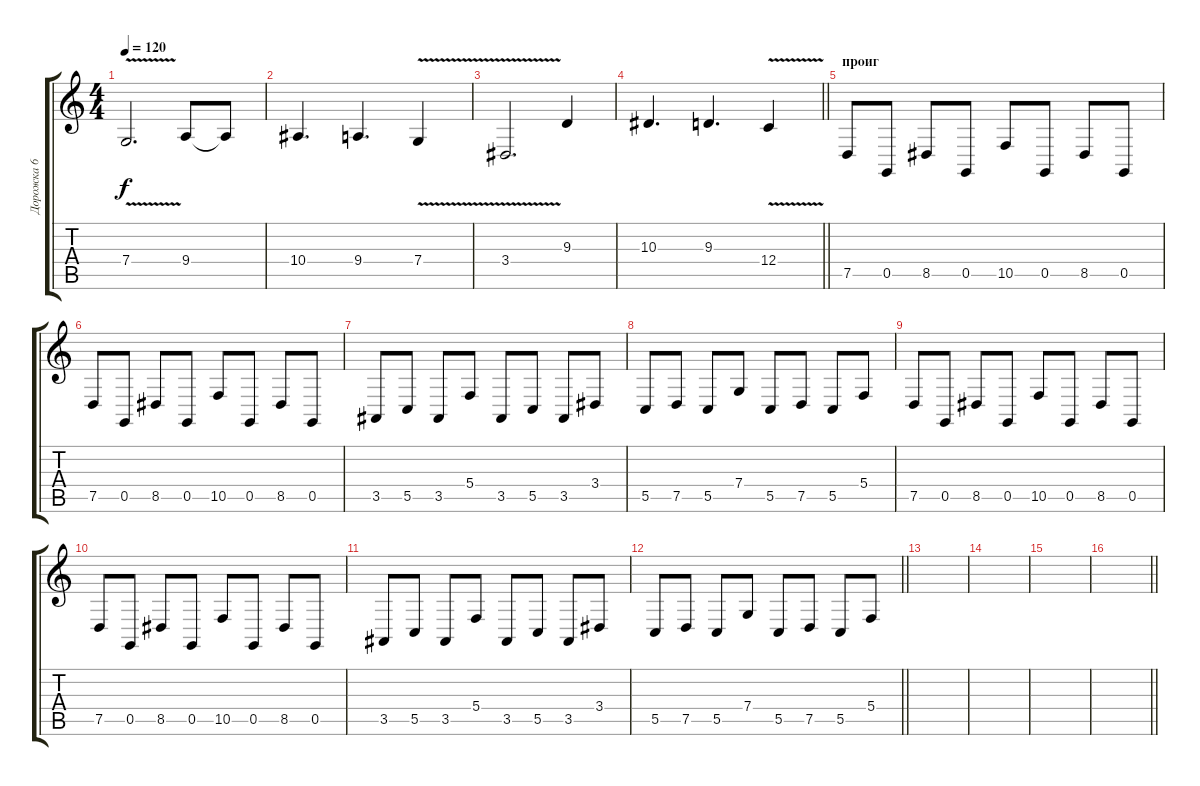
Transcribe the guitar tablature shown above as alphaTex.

\track ("Дорожка 6" "Дорожка 6") {instrument sitar}
\staff {score tabs}
\tuning (D4 A3 F3 C3 G2 C2) {hide}
\ts (4 4)
\tempo 120
\clef g2
\ks c
7.4{v}.2{d dy f} 9.4.8 9.4{t}.8 |
10.4.4{d} 9.4.4{d} 7.4{v}.4 |
3.4{v}.2{d} 9.3.4 |
\barLineRight lightlight
10.3.4{d} 9.3.4{d} 12.4{v}.4 |
\section ("" "проиг")
7.5.8 0.5.8 8.5.8 0.5.8 10.5.8 0.5.8 8.5.8 0.5.8 |
7.5.8 0.5.8 8.5.8 0.5.8 10.5.8 0.5.8 8.5.8 0.5.8 |
3.5.8 5.5.8 3.5.8 5.4.8 3.5.8 5.5.8 3.5.8 3.4.8 |
5.5.8 7.5.8 5.5.8 7.4.8 5.5.8 7.5.8 5.5.8 5.4.8 |
7.5.8 0.5.8 8.5.8 0.5.8 10.5.8 0.5.8 8.5.8 0.5.8 |
7.5.8 0.5.8 8.5.8 0.5.8 10.5.8 0.5.8 8.5.8 0.5.8 |
3.5.8 5.5.8 3.5.8 5.4.8 3.5.8 5.5.8 3.5.8 3.4.8 |
\barLineRight lightlight
5.5.8 7.5.8 5.5.8 7.4.8 5.5.8 7.5.8 5.5.8 5.4.8 |
|
|
|
\barLineRight lightlight
